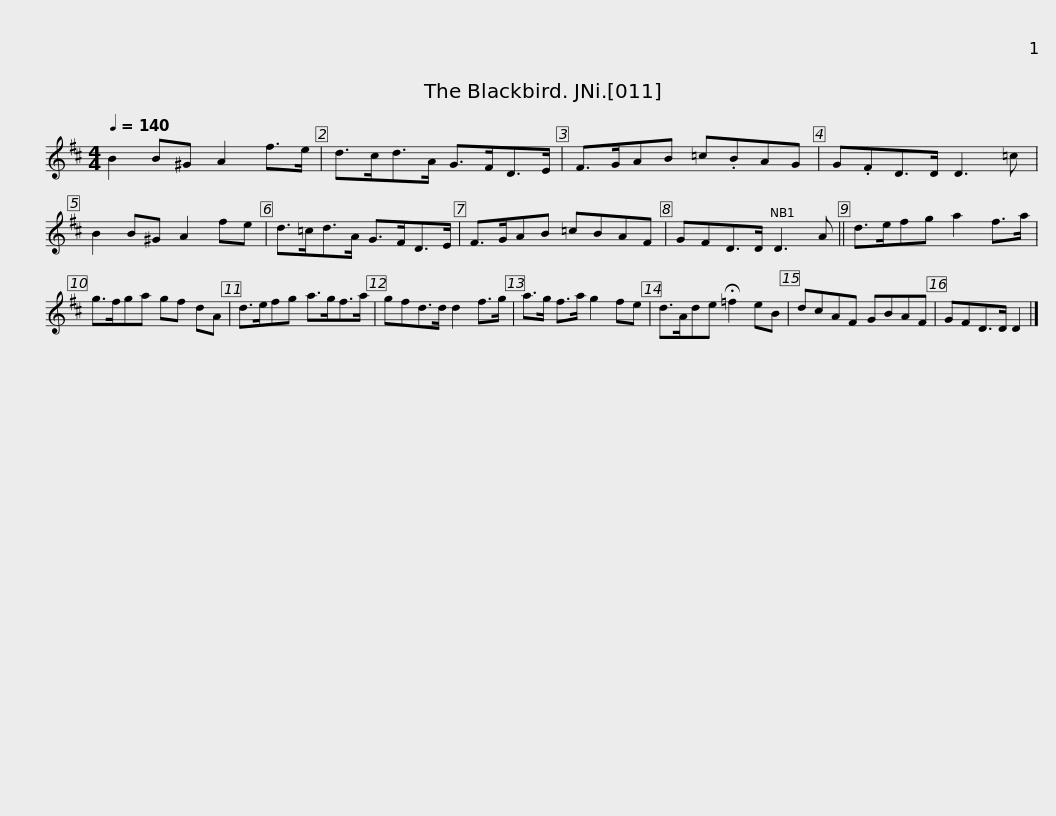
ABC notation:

X:1
L:1/8
Q:1/4=140
M:4/4
I:linebreak $
K:D
V:1 treble
V:1
 B2 B^G A2 f>e | d>cd>A G>FD>E | F>GAB =c.BAG | G.FD>D D3 =c | B2 B^G A2 fe |$ %5
 d>=cd>A G>FD>E | F>GAB =cBAF | GFD>D D3 A || d>efg a2 f>a | g>fga gf dA |$ %10
 d>efg a>gf>a | gfd>d d2 f>g | a>g f>a g2 fe | d>Ade !fermata!=f2 eB | dcAF GBAF |$ %15
 GFD>D D2 |] %16
